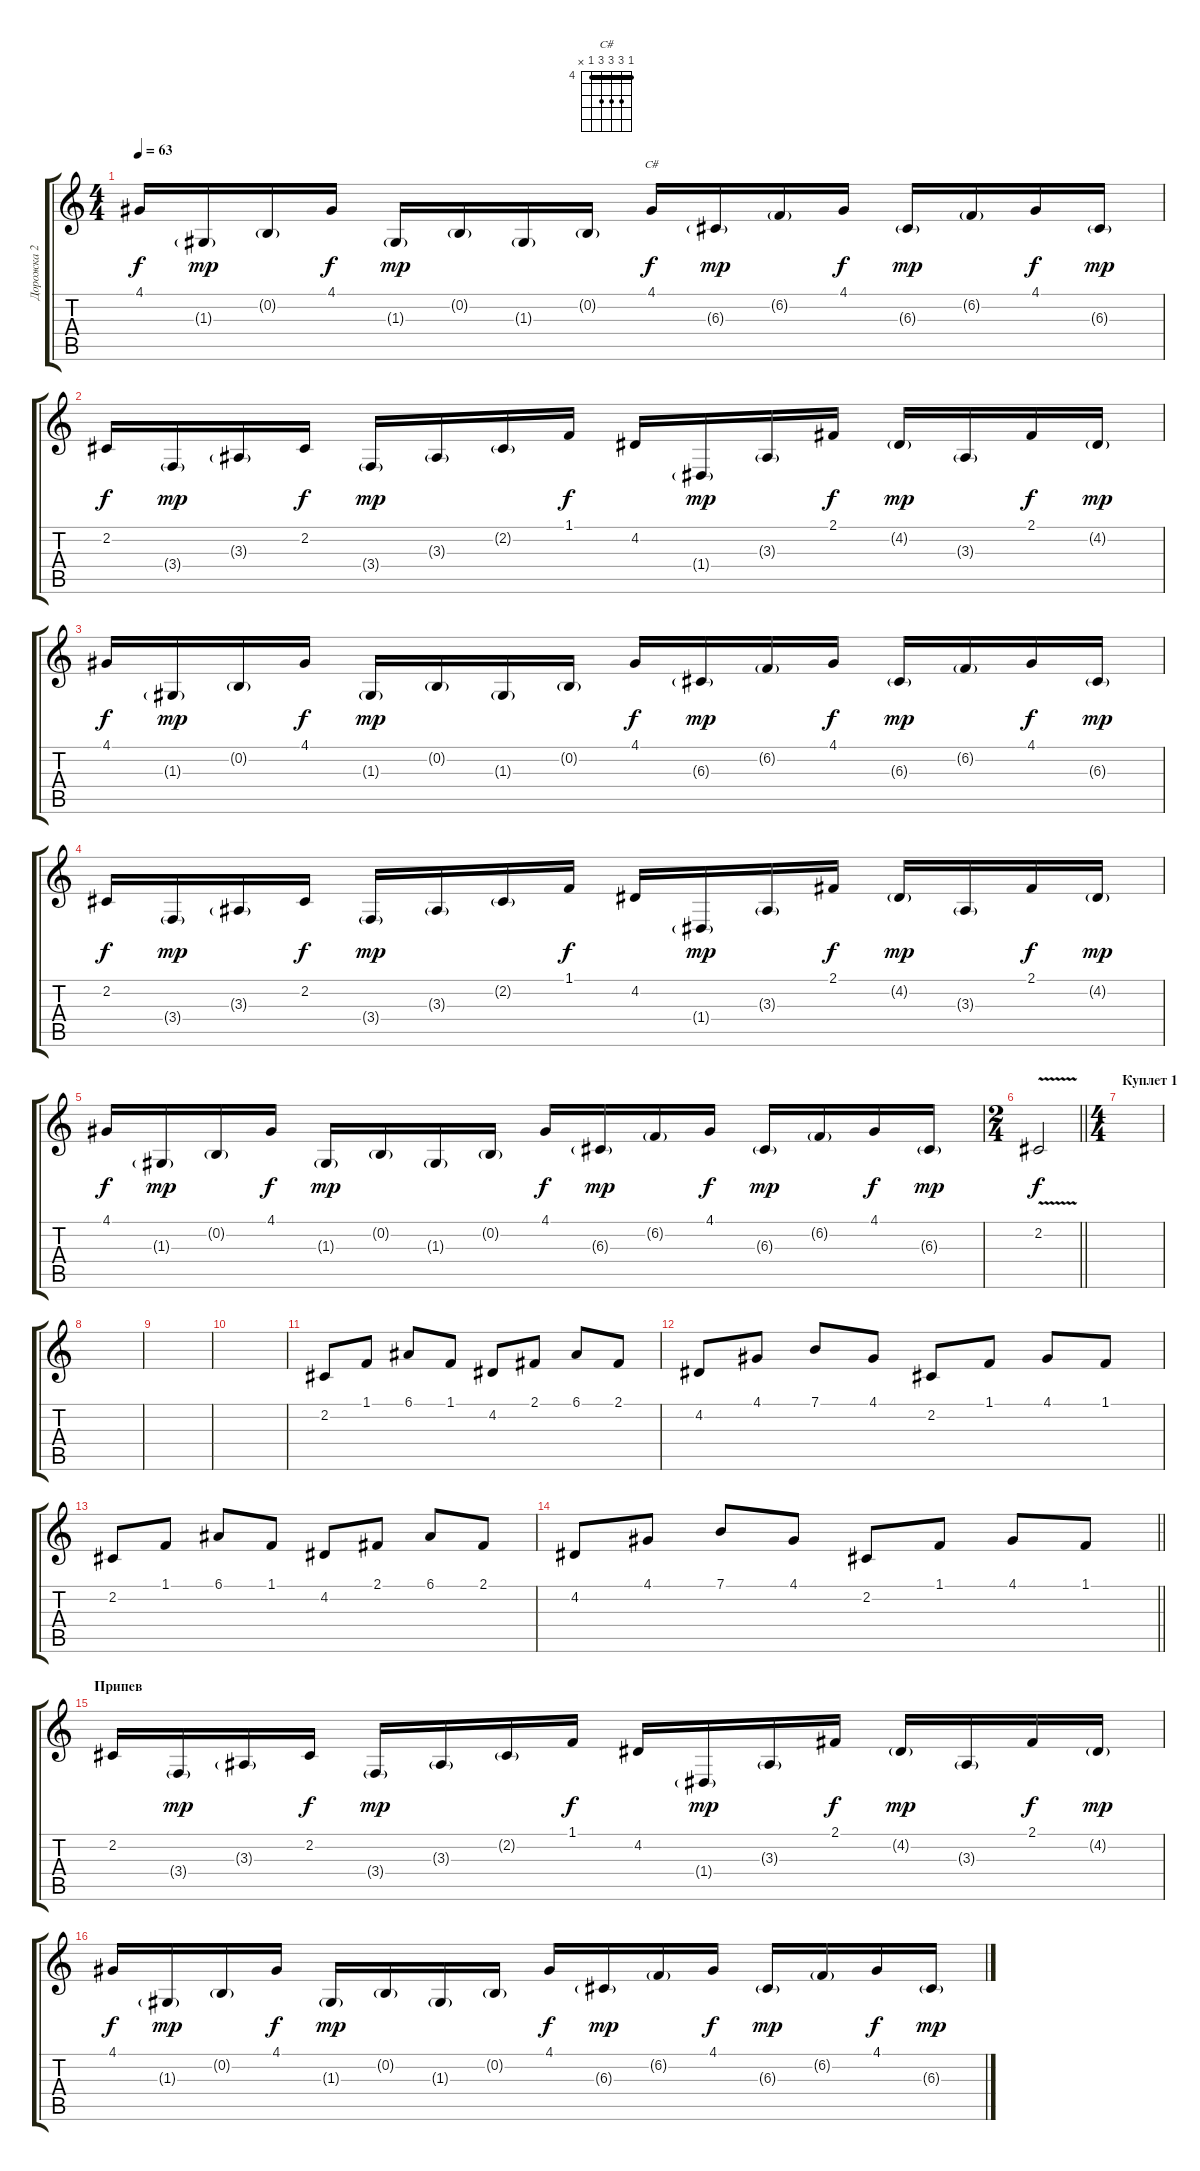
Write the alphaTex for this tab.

\track ("Дорожка 2" "Дорожка 2") {instrument fx5brightness}
\staff {score tabs}
\tuning (E4 B3 G3 D3 A2 E2) {hide}
\chord ("C#" 4 6 6 6 4 x) {firstfret 4 barre 4}
\ts (4 4)
\tempo 63
\clef g2
\ks c
4.1.16{dy f} 1.3{g}.16{dy mp} 0.2{g}.16 4.1.16{dy f} 1.3{g}.16{dy mp} 0.2{g}.16 1.3{g}.16 0.2{g}.16 4.1.16{ch "C#" dy f} 6.3{g}.16{dy mp} 6.2{g}.16 4.1.16{dy f} 6.3{g}.16{dy mp} 6.2{g}.16 4.1.16{dy f} 6.3{g}.16{dy mp} |
2.2.16{dy f} 3.4{g}.16{dy mp} 3.3{g}.16 2.2.16{dy f} 3.4{g}.16{dy mp} 3.3{g}.16 2.2{g}.16 1.1.16{dy f} 4.2.16 1.4{g}.16{dy mp} 3.3{g}.16 2.1.16{dy f} 4.2{g}.16{dy mp} 3.3{g}.16 2.1.16{dy f} 4.2{g}.16{dy mp} |
4.1.16{dy f} 1.3{g}.16{dy mp} 0.2{g}.16 4.1.16{dy f} 1.3{g}.16{dy mp} 0.2{g}.16 1.3{g}.16 0.2{g}.16 4.1.16{dy f} 6.3{g}.16{dy mp} 6.2{g}.16 4.1.16{dy f} 6.3{g}.16{dy mp} 6.2{g}.16 4.1.16{dy f} 6.3{g}.16{dy mp} |
2.2.16{dy f} 3.4{g}.16{dy mp} 3.3{g}.16 2.2.16{dy f} 3.4{g}.16{dy mp} 3.3{g}.16 2.2{g}.16 1.1.16{dy f} 4.2.16 1.4{g}.16{dy mp} 3.3{g}.16 2.1.16{dy f} 4.2{g}.16{dy mp} 3.3{g}.16 2.1.16{dy f} 4.2{g}.16{dy mp} |
4.1.16{dy f} 1.3{g}.16{dy mp} 0.2{g}.16 4.1.16{dy f} 1.3{g}.16{dy mp} 0.2{g}.16 1.3{g}.16 0.2{g}.16 4.1.16{dy f} 6.3{g}.16{dy mp} 6.2{g}.16 4.1.16{dy f} 6.3{g}.16{dy mp} 6.2{g}.16 4.1.16{dy f} 6.3{g}.16{dy mp} |
\ts (2 4)
\barLineRight lightlight
2.2{v}.2{dy f} |
\ts (4 4)
\section ("" "Куплет 1")
|
|
|
|
2.2.8{volume 9} 1.1.8 6.1.8 1.1.8 4.2.8 2.1.8 6.1.8 2.1.8 |
4.2.8 4.1.8 7.1.8 4.1.8 2.2.8 1.1.8 4.1.8 1.1.8 |
2.2.8{volume 7} 1.1.8 6.1.8 1.1.8 4.2.8 2.1.8 6.1.8 2.1.8 |
\barLineRight lightlight
4.2.8 4.1.8 7.1.8 4.1.8 2.2.8 1.1.8 4.1.8 1.1.8 |
\section ("" "Припев")
2.2.16{volume 10} 3.4{g}.16{dy mp} 3.3{g}.16 2.2.16{dy f} 3.4{g}.16{dy mp} 3.3{g}.16 2.2{g}.16 1.1.16{dy f} 4.2.16 1.4{g}.16{dy mp} 3.3{g}.16 2.1.16{dy f} 4.2{g}.16{dy mp} 3.3{g}.16 2.1.16{dy f} 4.2{g}.16{dy mp} |
4.1.16{dy f} 1.3{g}.16{dy mp} 0.2{g}.16 4.1.16{dy f} 1.3{g}.16{dy mp} 0.2{g}.16 1.3{g}.16 0.2{g}.16 4.1.16{dy f} 6.3{g}.16{dy mp} 6.2{g}.16 4.1.16{dy f} 6.3{g}.16{dy mp} 6.2{g}.16 4.1.16{dy f} 6.3{g}.16{dy mp}
